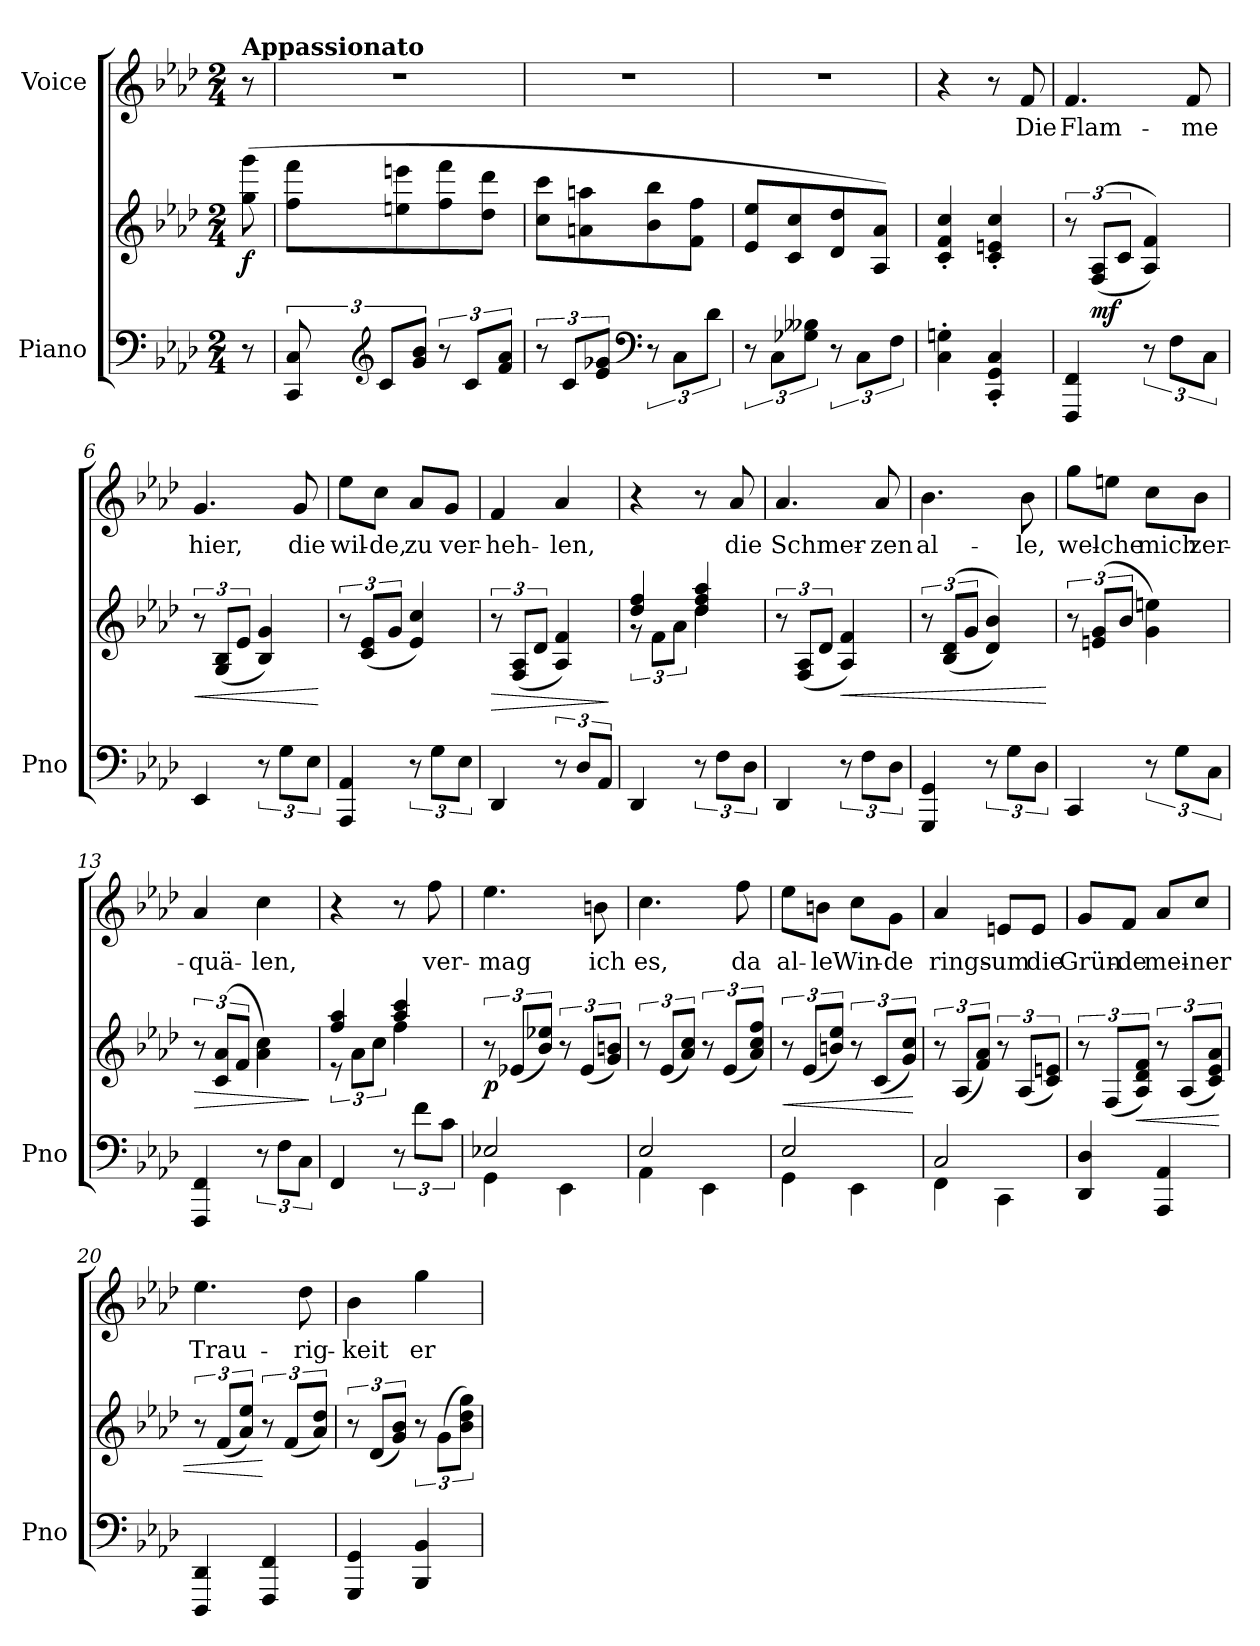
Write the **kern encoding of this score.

**kern	**kern	**dynam	**kern	**text
*part2	*part2	*part2	*part1	*part1
*staff3	*staff2	*staff2/3	*staff1	*staff1
*I"Piano	*	*	*I"Voice	*
*I'Pno	*	*	*	*
*clefF4	*clefG2	*	*clefG2	*
*k[b-e-a-d-]	*k[b-e-a-d-]	*	*k[b-e-a-d-]	*
*M2/4	*M2/4	*	*M2/4	*
=	=	=	=	=
!	!	!	!LO:TX:a:B:t=Appassionato	!
!	!	!LO:DY:b	!	!
8r	(>8gg\ 8ggg\	f	8r	.
=1	=1	=1	=1	=1
12CC/ 12C/	8ff\ 8fff\L	.	2r	.
*clefG2	*	*	*	*
12c/L	.	.	.	.
.	8een\ 8eeen\	.	.	.
12g/ 12b-/J	.	.	.	.
12r	8ff\ 8fff\	.	.	.
12c/L	.	.	.	.
.	8dd-\ 8ddd-\J	.	.	.
12f/ 12a-/J	.	.	.	.
=2	=2	=2	=2	=2
12r	8cc\ 8ccc\L	.	2r	.
12c/L	.	.	.	.
.	8an\ 8aan\	.	.	.
12e-/ 12g-X/J	.	.	.	.
*clefF4	*	*	*	*
12r	8b-\ 8bb-\	.	.	.
12C\L	.	.	.	.
.	8f\ 8ff\J	.	.	.
12d-\J	.	.	.	.
=3	=3	=3	=3	=3
12r	8e-/ 8ee-/L	.	2r	.
12C\L	.	.	.	.
.	8c/ 8cc/	.	.	.
12G-X\ 12B--X\J	.	.	.	.
12r	8d-/ 8dd-/	.	.	.
12C\L	.	.	.	.
.	8A-/ 8a-/J)	.	.	.
12F\J	.	.	.	.
=4	=4	=4	=4	=4
4C\' 4Gn\'	4c/' 4f/' 4cc/'	.	4r	.
4CC/' 4GG/' 4C/'	4c/' 4en/' 4cc/'	.	8r	.
!	!	!	!	!LO:LY:b
.	.	.	8f/	Die
=5	=5	=5	=5	=5
!	!	!	!	!LO:LY:b
4FFF/ 4FF/	12r	.	4.f/	Flam-
!	!	!LO:DY:b	!	!
.	(<(<12F/ 12A-/L	mf	.	.
.	12c/J	.	.	.
12r	4A-/ 4f/))	.	.	.
12F\L	.	.	.	.
!	!	!	!	!LO:LY:b
.	.	.	8f/	-me
12C\J	.	.	.	.
!!LO:LB:g=z
=6	=6	=6	=6	=6
!	!	!LO:HP:b	!	!LO:LY:b
4EE-/	12r	<	4.g/	hier,
.	(>12G/ 12B-/L	.	.	.
.	12e-/J	.	.	.
12r	4B-/ 4g/)	.	.	.
12G\L	.	.	.	.
!	!	!	!	!LO:LY:b
.	.	.	8g/	die
12E-\J	.	.	.	.
.	.	[	.	.
=7	=7	=7	=7	=7
!	!	!	!	!LO:LY:b
4AAA-/ 4AA-/	12r	.	8ee-\L	wil-
.	(>12c/ 12e-/L	.	.	.
!	!	!	!	!LO:LY:b
.	.	.	8cc\J	-de,
.	12g/J	.	.	.
!	!	!	!	!LO:LY:b
12r	4e-/ 4cc/)	.	8a-/L	zu
12G\L	.	.	.	.
!	!	!	!	!LO:LY:b
.	.	.	8g/J	ver-
12E-\J	.	.	.	.
=8	=8	=8	=8	=8
!	!	!LO:HP:b	!	!LO:LY:b
4DD-/	12r	>	4f/	-heh-
.	(>12F/ 12A-/L	.	.	.
.	12d-/J	.	.	.
!	!	!	!	!LO:LY:b
12r	4A-/ 4f/)	.	4a-/	-len,
12D-/L	.	.	.	.
12AA-/J	.	.	.	.
.	.	]	.	.
=9	=9	=9	=9	=9
*	*^	*	*	*
4DD-/	4dd-/ 4ff/	12r	.	4r	.
.	.	12f\L	.	.	.
.	.	12a-\J	.	.	.
12r	4dd-/ 4ff/ 4aa-/	4dd-\	.	8r	.
12F\L	.	.	.	.	.
!	!	!	!	!	!LO:LY:b
.	.	.	.	8a-/	die
12D-\J	.	.	.	.	.
*	*v	*v	*	*	*
=10	=10	=10	=10	=10
!	!	!	!	!LO:LY:b
4DD-/	12r	.	4.a-/	Schmer-
.	(>12F/ 12A-/L	.	.	.
.	12d-/J	.	.	.
!	!	!LO:HP:b	!	!
12r	4A-/ 4f/)	<	.	.
12F\L	.	.	.	.
!	!	!	!	!LO:LY:b
.	.	.	8a-/	-zen
12D-\J	.	.	.	.
=11	=11	=11	=11	=11
!	!	!	!	!LO:LY:b
4GGG/ 4GG/	12r	.	4.b-\	al-
.	(<(<12B-/ 12d-/L	.	.	.
.	12g/J	.	.	.
12r	4d-/ 4b-/))	.	.	.
12G\L	.	.	.	.
!	!	!	!	!LO:LY:b
.	.	.	8b-\	-le,
12D-\J	.	.	.	.
.	.	[	.	.
!!LO:LB:g=z
=12	=12	=12	=12	=12
!	!	!	!	!LO:LY:b
4CC/	12r	.	8gg\L	wel-
.	(>12en/ 12g/L	.	.	.
!	!	!	!	!LO:LY:b
.	.	.	8een\J	-che
.	12b-/J	.	.	.
!	!	!	!	!LO:LY:b
12r	4g\ 4een\)	.	8cc\L	mich
12G\L	.	.	.	.
!	!	!	!	!LO:LY:b
.	.	.	8b-\J	zer-
12C\J	.	.	.	.
=13	=13	=13	=13	=13
!	!	!LO:HP:b	!	!LO:LY:b
4FFF/ 4FF/	12r	>	4a-/	quä-
.	(>12c/ 12a-/L	.	.	.
.	12f/J	.	.	.
!	!	!	!	!LO:LY:b
12r	4a-\ 4cc\)	.	4cc\	-len,
12F\L	.	.	.	.
12C\J	.	.	.	.
.	.	]	.	.
=14	=14	=14	=14	=14
*	*^	*	*	*
4FF/	12re	4ff/ 4aa-/	.	4r	.
.	12a-\L	.	.	.	.
.	12cc\J	.	.	.	.
12r	4ff\	4aa-/ 4ccc/	.	8r	.
12f\L	.	.	.	.	.
!	!	!	!	!	!LO:LY:b
.	.	.	.	8ff\	ver-
12c\J	.	.	.	.	.
*	*v	*v	*	*	*
=15	=15	=15	=15	=15
*^	*	*	*	*
!	!	!	!LO:DY:b	!	!LO:LY:b
2E-X/	4GG\	12r	p	4.ee-\	-mag
.	.	(<12e-X/L	.	.	.
.	.	12b-/ 12ee-X/J)	.	.	.
.	4EE-\	12r	.	.	.
.	.	(<12e-/L	.	.	.
!	!	!	!	!	!LO:LY:b
.	.	.	.	8bn\	ich
.	.	12g/ 12bn/J)	.	.	.
=16	=16	=16	=16	=16	=16
!	!	!	!	!	!LO:LY:b
2E-/	4AA-\	12r	.	4.cc\	es,
.	.	(<12e-/L	.	.	.
.	.	12a-/ 12cc/J)	.	.	.
.	4EE-\	12r	.	.	.
.	.	(<12e-/L	.	.	.
!	!	!	!	!	!LO:LY:b
.	.	.	.	8ff\	da
.	.	12a-/ 12cc/ 12ff/J)	.	.	.
=17	=17	=17	=17	=17	=17
!	!	!	!LO:HP:b	!	!LO:LY:b
2E-/	4GG\	12r	<	8ee-\L	al-
.	.	(<12e-/L	.	.	.
!	!	!	!	!	!LO:LY:b
.	.	.	.	8bn\J	-le
.	.	12bn/ 12ee-/J)	.	.	.
!	!	!	!	!	!LO:LY:b
.	4EE-\	12r	.	8cc\L	Win-
.	.	(<12c/L	.	.	.
!	!	!	!	!	!LO:LY:b
.	.	.	.	8g\J	-de
.	.	12g/ 12cc/J)	.	.	.
*v	*v	*	*	*	*
.	.	[	.	.
!!LO:PB:g=z
=18	=18	=18	=18	=18
*^	*	*	*	*
!	!	!	!	!	!LO:LY:b
2C/	4FF\	12r	.	4a-/	rings-
.	.	(<12A-/L	.	.	.
.	.	12f/ 12a-/J)	.	.	.
!	!	!	!	!	!LO:LY:b
.	4CC\	12r	.	8en/L	-um
.	.	(<12A-/L	.	.	.
!	!	!	!	!	!LO:LY:b
.	.	.	.	8e/J	die
.	.	12c/ 12en/J)	.	.	.
*v	*v	*	*	*	*
=19	=19	=19	=19	=19
!	!	!	!	!LO:LY:b
4DD-/ 4D-/	12r	.	8g/L	Grün-
.	(<12F/L	.	.	.
!	!	!	!	!LO:LY:b
.	.	.	8f/J	-de
!	!	!LO:HP:b	!	!
.	12A-/ 12d-/ 12f/J)	<	.	.
!	!	!	!	!LO:LY:b
4AAA-/ 4AA-/	12r	.	8a-/L	mei-
.	(<12A-/L	.	.	.
!	!	!	!	!LO:LY:b
.	.	.	8cc/J	-ner
.	12c/ 12e-/ 12a-/J)	.	.	.
=20	=20	=20	=20	=20
!	!	!	!	!LO:LY:b
4DDD-/ 4DD-/	12r	.	4.ee-\	Trau-
.	(<12f/L	.	.	.
.	12a-/ 12ee-/J)	.	.	.
4FFF/ 4FF/	12r	[	.	.
.	(<12f/L	.	.	.
!	!	!	!	!LO:LY:b
.	.	.	8dd-\	-rig-
.	12a-/ 12dd-/J)	.	.	.
=21	=21	=21	=21	=21
!	!	!	!	!LO:LY:b
4GGG/ 4GG/	12r	.	4b-\	-keit
.	(<12d-/L	.	.	.
.	12g/ 12b-/J)	.	.	.
!	!	!	!	!LO:LY:b
4BBB-/ 4BB-/	12r	.	4gg\	er-
.	(>12g\L	.	.	.
.	12b-\ 12dd-\ 12gg\J)	.	.	.
=	=	=	=	=
*-	*-	*-	*-	*-
